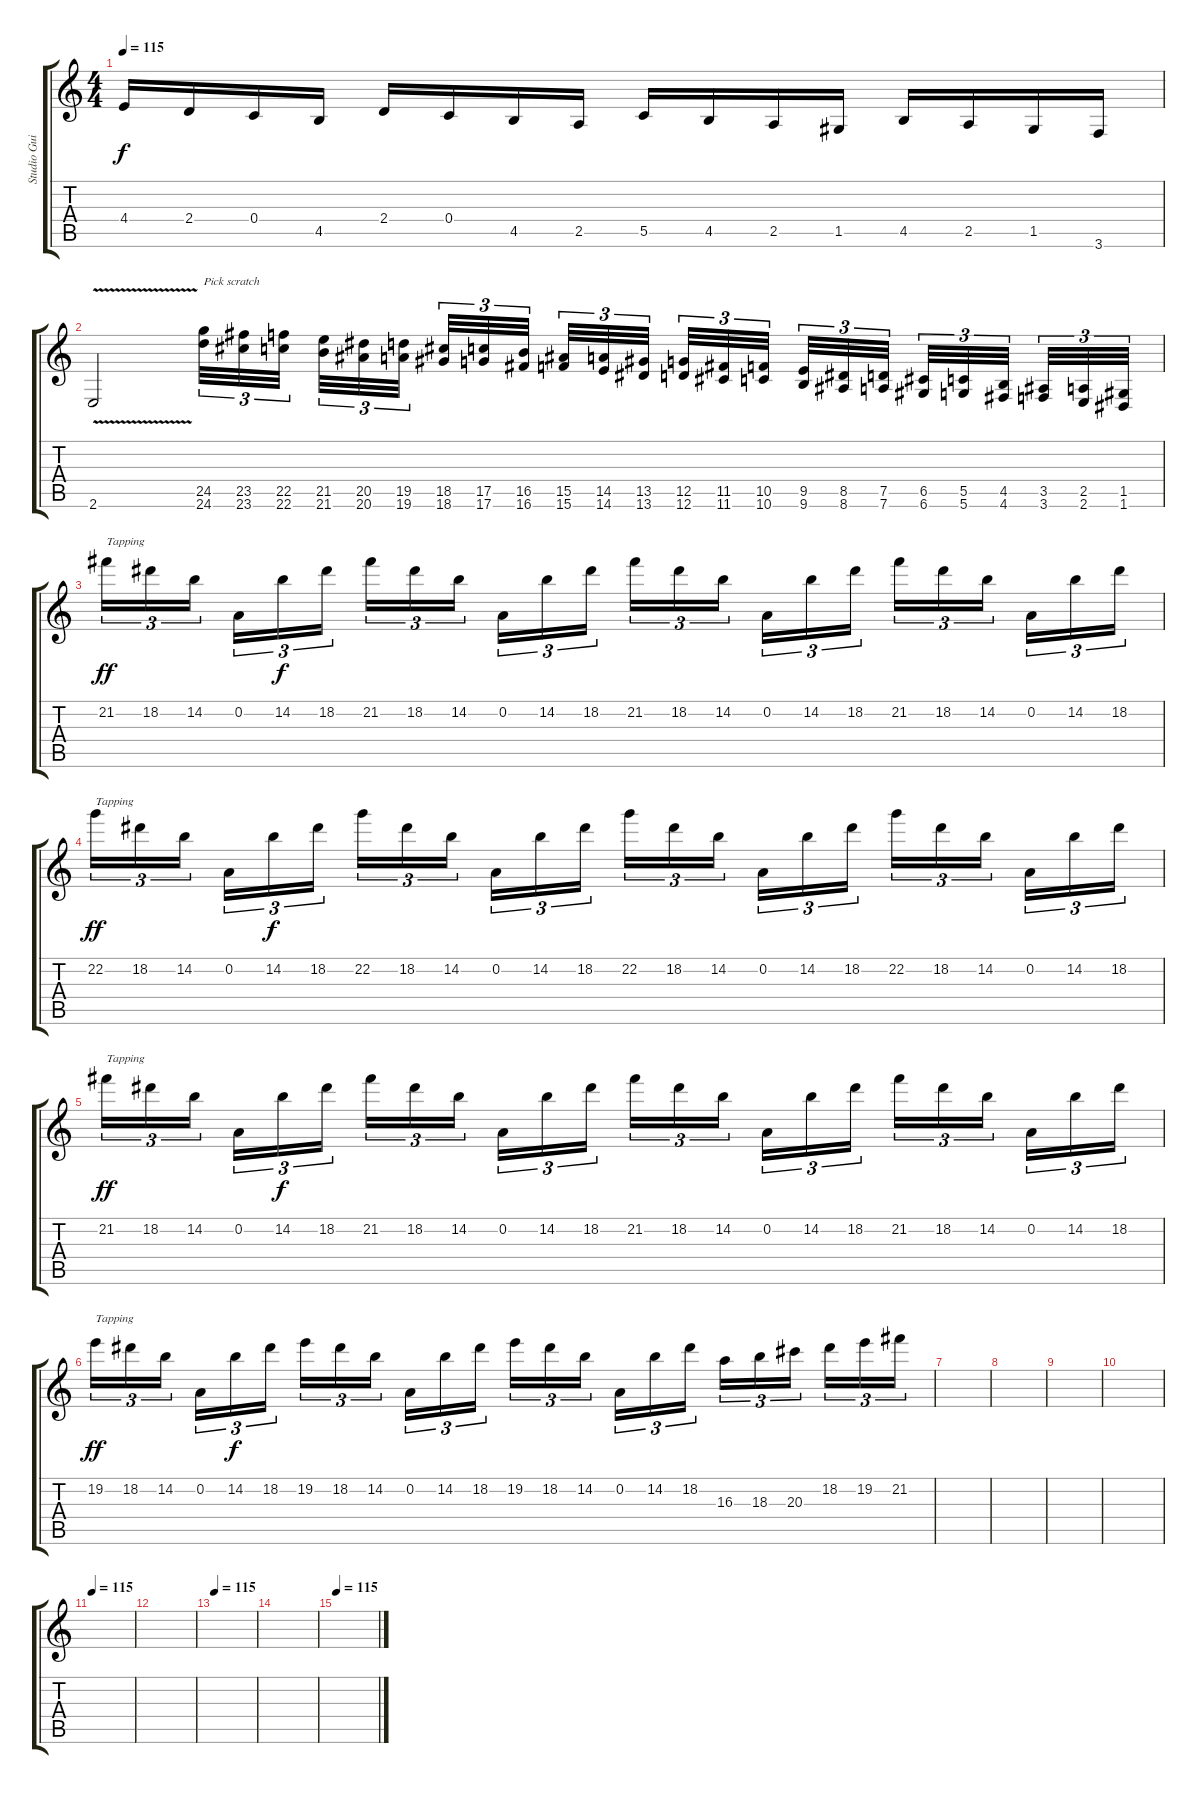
\track ("Studio Guitar" "Studio Gui") {instrument distortionguitar}
\staff {score tabs}
\tuning (D4 A3 F3 C3 G2 D2) {hide}
\ts (4 4)
\tempo 115
\clef g2
\ks c
4.4.16{dy f} 2.4.16 0.4.16 4.5.16 2.4.16 0.4.16 4.5.16 2.5.16 5.5.16 4.5.16 2.5.16 1.5.16 4.5.16 2.5.16 1.5.16 3.6.16 |
2.6{v}.2 (24.5 24.6).32{tu (3 2) txt "Pick scratch" instrument guitarfretnoise} (23.5 23.6).32{tu (3 2)} (22.5 22.6).32{tu (3 2) beam splitsecondary} (21.5 21.6).32{tu (3 2)} (20.5 20.6).32{tu (3 2)} (19.5 19.6).32{tu (3 2) beam splitsecondary} (18.5 18.6).32{tu (3 2)} (17.5 17.6).32{tu (3 2)} (16.5 16.6).32{tu (3 2) beam splitsecondary} (15.5 15.6).32{tu (3 2)} (14.5 14.6).32{tu (3 2)} (13.5 13.6).32{tu (3 2)} (12.5 12.6).32{tu (3 2)} (11.5 11.6).32{tu (3 2)} (10.5 10.6).32{tu (3 2) beam splitsecondary} (9.5 9.6).32{tu (3 2)} (8.5 8.6).32{tu (3 2)} (7.5 7.6).32{tu (3 2) beam splitsecondary} (6.5 6.6).32{tu (3 2)} (5.5 5.6).32{tu (3 2)} (4.5 4.6).32{tu (3 2) beam splitsecondary} (3.5 3.6).32{tu (3 2)} (2.5 2.6).32{tu (3 2)} (1.5 1.6).32{tu (3 2)} |
21.2.16{tu (3 2) txt "Tapping " dy ff instrument distortionguitar} 18.2.16{tu (3 2)} 14.2.16{tu (3 2) beam splitsecondary} 0.2.16{tu (3 2)} 14.2.16{tu (3 2) dy f} 18.2.16{tu (3 2)} 21.2.16{tu (3 2)} 18.2.16{tu (3 2)} 14.2.16{tu (3 2) beam splitsecondary} 0.2.16{tu (3 2)} 14.2.16{tu (3 2)} 18.2.16{tu (3 2)} 21.2.16{tu (3 2)} 18.2.16{tu (3 2)} 14.2.16{tu (3 2) beam splitsecondary} 0.2.16{tu (3 2)} 14.2.16{tu (3 2)} 18.2.16{tu (3 2)} 21.2.16{tu (3 2)} 18.2.16{tu (3 2)} 14.2.16{tu (3 2) beam splitsecondary} 0.2.16{tu (3 2)} 14.2.16{tu (3 2)} 18.2.16{tu (3 2)} |
22.2.16{tu (3 2) txt "Tapping " dy ff instrument distortionguitar} 18.2.16{tu (3 2)} 14.2.16{tu (3 2) beam splitsecondary} 0.2.16{tu (3 2)} 14.2.16{tu (3 2) dy f} 18.2.16{tu (3 2)} 22.2.16{tu (3 2)} 18.2.16{tu (3 2)} 14.2.16{tu (3 2) beam splitsecondary} 0.2.16{tu (3 2)} 14.2.16{tu (3 2)} 18.2.16{tu (3 2)} 22.2.16{tu (3 2)} 18.2.16{tu (3 2)} 14.2.16{tu (3 2) beam splitsecondary} 0.2.16{tu (3 2)} 14.2.16{tu (3 2)} 18.2.16{tu (3 2)} 22.2.16{tu (3 2)} 18.2.16{tu (3 2)} 14.2.16{tu (3 2) beam splitsecondary} 0.2.16{tu (3 2)} 14.2.16{tu (3 2)} 18.2.16{tu (3 2)} |
21.2.16{tu (3 2) txt "Tapping " dy ff instrument distortionguitar} 18.2.16{tu (3 2)} 14.2.16{tu (3 2) beam splitsecondary} 0.2.16{tu (3 2)} 14.2.16{tu (3 2) dy f} 18.2.16{tu (3 2)} 21.2.16{tu (3 2)} 18.2.16{tu (3 2)} 14.2.16{tu (3 2) beam splitsecondary} 0.2.16{tu (3 2)} 14.2.16{tu (3 2)} 18.2.16{tu (3 2)} 21.2.16{tu (3 2)} 18.2.16{tu (3 2)} 14.2.16{tu (3 2) beam splitsecondary} 0.2.16{tu (3 2)} 14.2.16{tu (3 2)} 18.2.16{tu (3 2)} 21.2.16{tu (3 2)} 18.2.16{tu (3 2)} 14.2.16{tu (3 2) beam splitsecondary} 0.2.16{tu (3 2)} 14.2.16{tu (3 2)} 18.2.16{tu (3 2)} |
19.2.16{tu (3 2) txt "Tapping " dy ff instrument distortionguitar} 18.2.16{tu (3 2)} 14.2.16{tu (3 2) beam splitsecondary} 0.2.16{tu (3 2)} 14.2.16{tu (3 2) dy f} 18.2.16{tu (3 2)} 19.2.16{tu (3 2)} 18.2.16{tu (3 2)} 14.2.16{tu (3 2) beam splitsecondary} 0.2.16{tu (3 2)} 14.2.16{tu (3 2)} 18.2.16{tu (3 2)} 19.2.16{tu (3 2)} 18.2.16{tu (3 2)} 14.2.16{tu (3 2) beam splitsecondary} 0.2.16{tu (3 2)} 14.2.16{tu (3 2)} 18.2.16{tu (3 2)} 16.3.16{tu (3 2)} 18.3.16{tu (3 2)} 20.3.16{tu (3 2) beam splitsecondary} 18.2.16{tu (3 2)} 19.2.16{tu (3 2)} 21.2.16{tu (3 2)} |
|
|
|
|
\tempo 115
|
|
\tempo 115
|
|
\tempo 115
